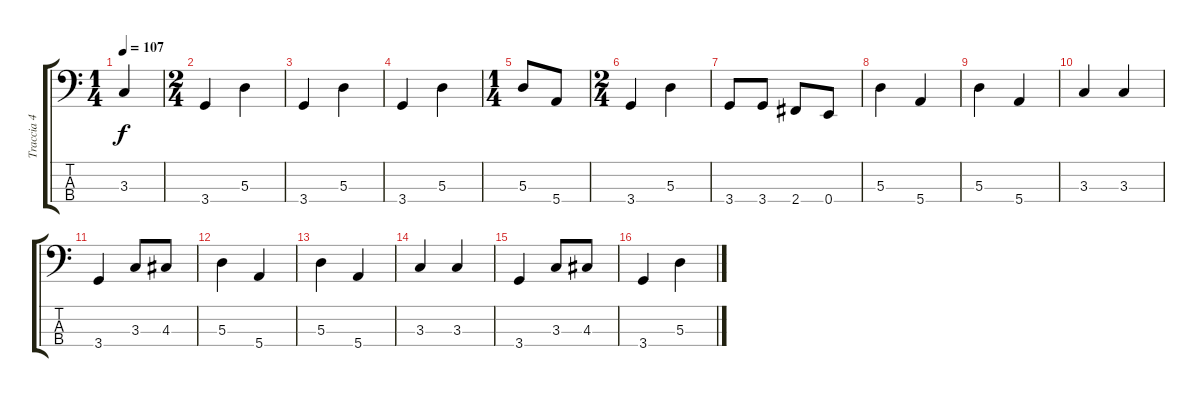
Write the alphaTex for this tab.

\track ("Traccia 4" "Traccia 4") {instrument electricbassfinger}
\staff {score tabs}
\tuning (G2 D2 A1 E1) {hide}
\ts (1 4)
\tempo 107
\clef f4
\ks c
3.3.4{dy f} |
\ts (2 4)
3.4.4 5.3.4 |
3.4.4 5.3.4 |
3.4.4 5.3.4 |
\ts (1 4)
5.3.8 5.4.8 |
\ts (2 4)
3.4.4 5.3.4 |
3.4.8 3.4.8 2.4.8 0.4.8 |
5.3.4 5.4.4 |
5.3.4 5.4.4 |
3.3.4 3.3.4 |
3.4.4 3.3.8 4.3.8 |
5.3.4 5.4.4 |
5.3.4 5.4.4 |
3.3.4 3.3.4 |
3.4.4 3.3.8 4.3.8 |
3.4.4 5.3.4
